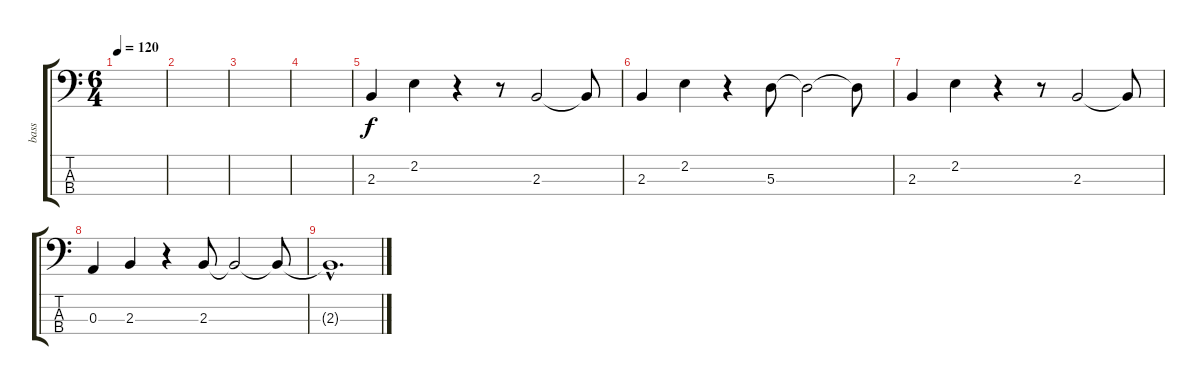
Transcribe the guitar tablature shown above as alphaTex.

\track ("bass" "bass") {instrument acousticguitarnylon}
\staff {score tabs}
\tuning (G2 D2 A1 E1) {hide}
\ts (6 4)
\tempo 120
\clef f4
\ks c
|
|
|
|
2.3.4{volume 11} 2.2.4 r.4 r.8 2.3.2 2.3{t}.8 |
2.3.4 2.2.4 r.4 5.3.8 5.3{t}.2 5.3{t}.8 |
2.3.4 2.2.4 r.4 r.8 2.3.2 2.3{t}.8 |
0.3.4 2.3.4 r.4 2.3.8 2.3{t}.2 2.3{t}.8 |
2.3{hac t}.1{d}
